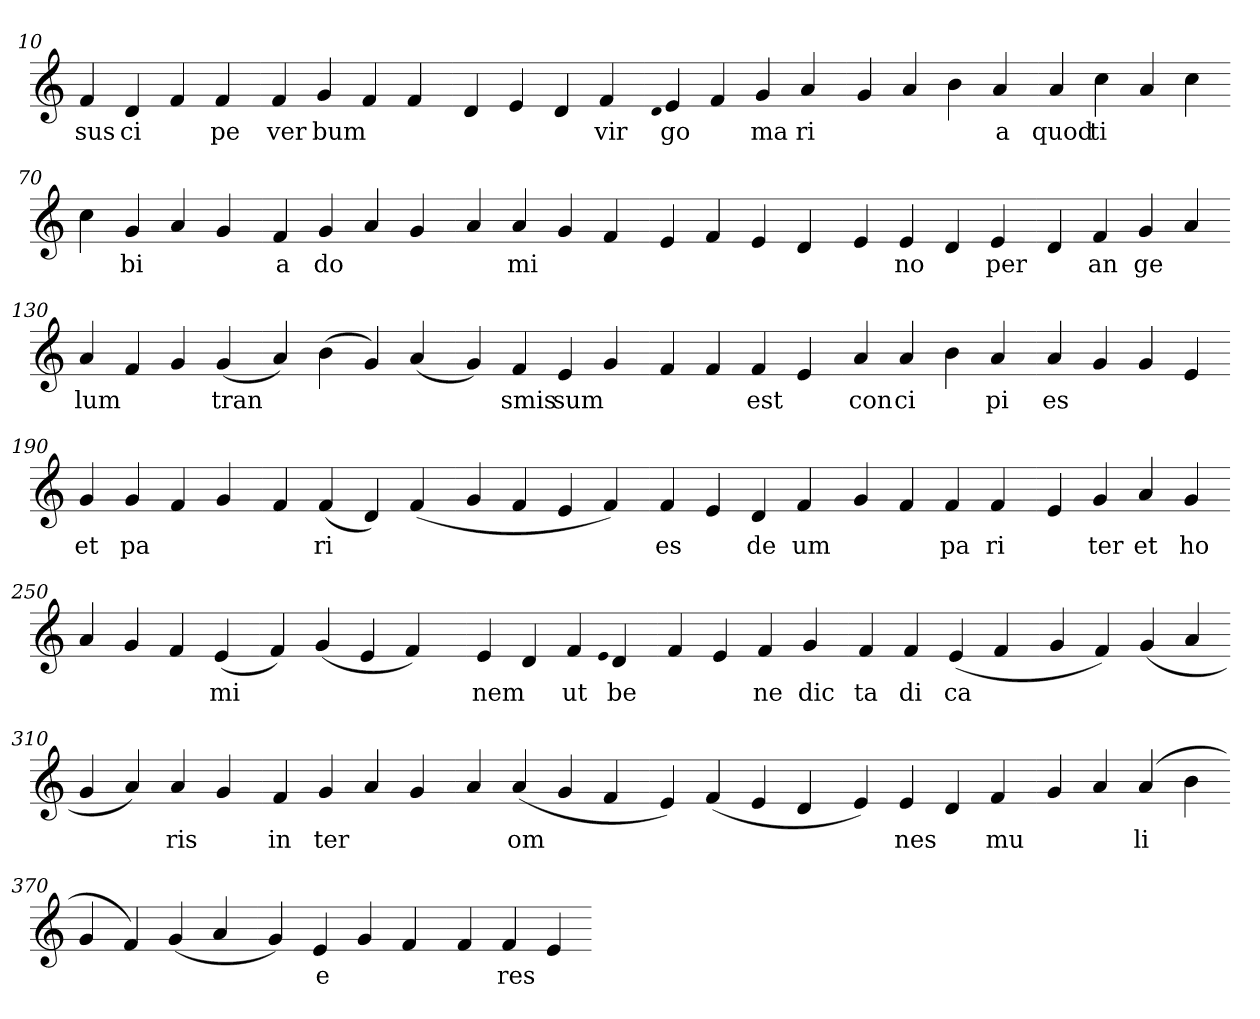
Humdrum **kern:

**kern	**text
*part1	*part1
*staff1	*staff1
*clefG2	*
=10.	=10.
4f	sus
4d	ci
4f	.
4f	pe
=20.-	=20.-
4f	ver
4g	bum
4f	.
4f	.
=30.-	=30.-
4d	.
4e	.
4d	.
4f	vir
=40.-	=40.-
qqd	.
4e	go
4f	.
4g	ma
4a	ri
=50.-	=50.-
4g	.
4a	.
4b	.
4a	a
=60.-	=60.-
4a	quod
4cc	ti
4a	.
4cc	.
=70.-	=70.-
4cc	.
4g	bi
4a	.
4g	.
=80.-	=80.-
4f	a
4g	do
4a	.
4g	.
=90.-	=90.-
4a	.
4a	mi
4g	.
4f	.
=100.-	=100.-
4e	.
4f	.
4e	.
4d	.
=110.-	=110.-
4e	.
4e	no
4d	.
4e	per
=120.-	=120.-
4d	.
4f	an
4g	ge
4a	.
=130.-	=130.-
4a	lum
4f	.
4g	.
(>4g	tran
=140.-	=140.-
4a)	.
(>4b	.
4g)	.
(>4a	.
=150.-	=150.-
4g)	.
4f	smis
4e	sum
4g	.
=160.-	=160.-
4f	.
4f	.
4f	est
4e	.
=170.-	=170.-
4a	con
4a	ci
4b	.
4a	pi
=180.-	=180.-
4a	es
4g	.
4g	.
4e	.
=190.-	=190.-
4g	et
4g	pa
4f	.
4g	.
=200.-	=200.-
4f	.
(>4f	ri
4d)	.
(>4f	.
=210.-	=210.-
4g	.
4f	.
4e	.
4f)	.
=220.-	=220.-
4f	es
4e	.
4d	de
4f	um
=230.-	=230.-
4g	.
4f	.
4f	pa
4f	ri
=240.-	=240.-
4e	.
4g	ter
4a	et
4g	ho
=250.-	=250.-
4a	.
4g	.
4f	.
(>4e	mi
=260.-	=260.-
4f)	.
(>4g	.
4e	.
4f)	.
=270.-	=270.-
4e	nem
4d	.
4f	ut
qqe	.
4d	be
=280.-	=280.-
4f	.
4e	.
4f	ne
4g	dic
=290.-	=290.-
4f	ta
4f	di
(>4e	ca
4f	.
=300.-	=300.-
4g	.
4f)	.
(>4g	.
4a	.
=310.-	=310.-
4g	.
4a)	.
4a	ris
4g	.
=320.-	=320.-
4f	in
4g	ter
4a	.
4g	.
=330.-	=330.-
4a	.
(>4a	om
4g	.
4f	.
=340.-	=340.-
4e)	.
(>4f	.
4e	.
4d	.
=350.-	=350.-
4e)	.
4e	nes
4d	.
4f	mu
=360.-	=360.-
4g	.
4a	.
(>4a	li
4b	.
=370.-	=370.-
4g	.
4f)	.
(>4g	.
4a	.
=380.-	=380.-
4g)	.
4e	e
4g	.
4f	.
=390.-	=390.-
4f	.
4f	res
4e	.
=-	=-
*-	*-
